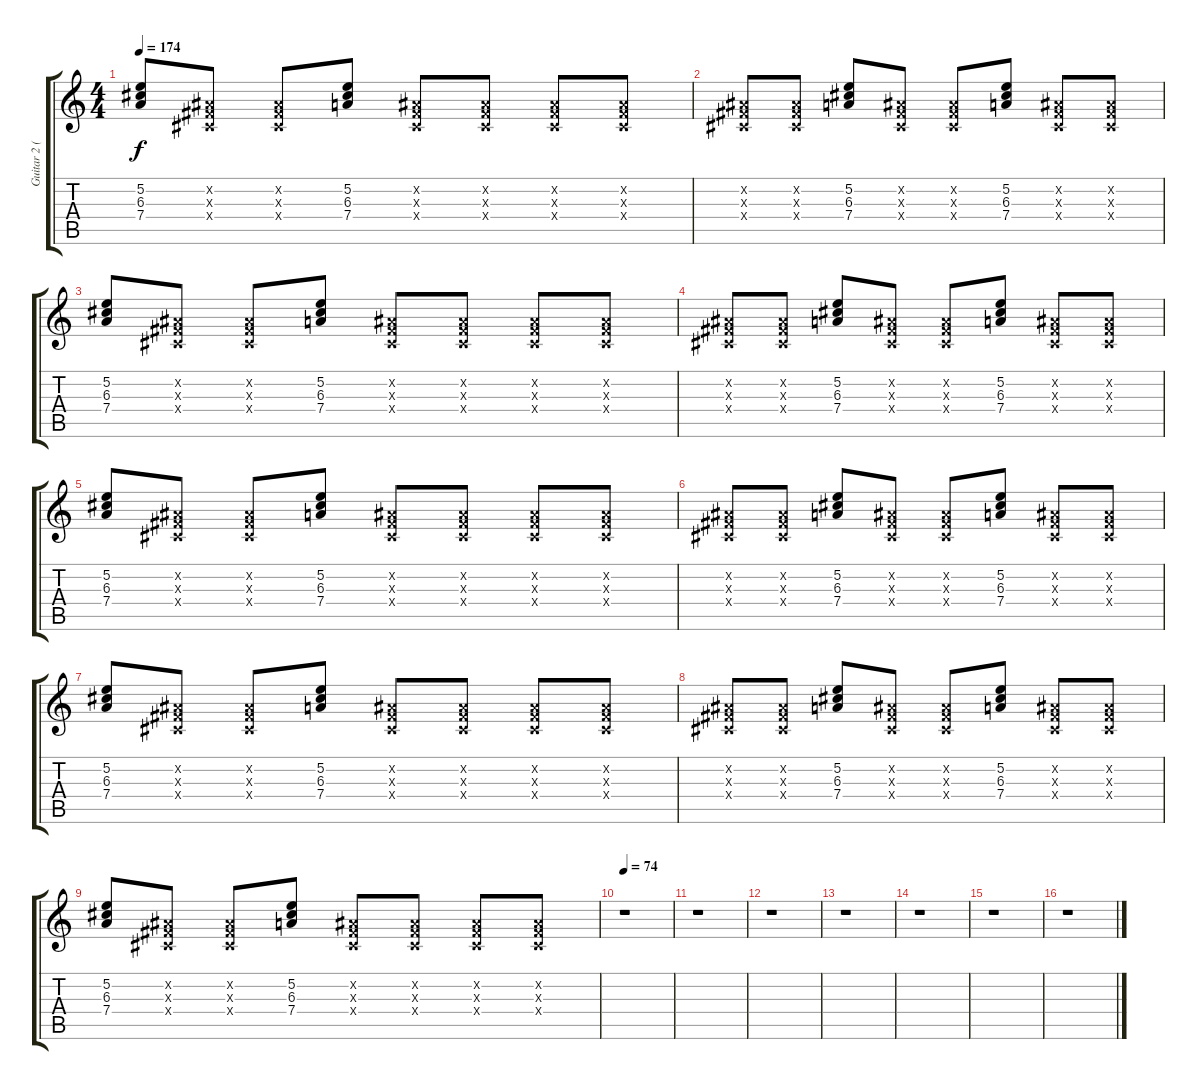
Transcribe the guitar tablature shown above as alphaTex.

\track ("Guitar 2 (Clean)" "Guitar 2 (") {instrument electricguitarclean}
\staff {score tabs}
\tuning (E4 B3 G3 D3 A2 E2) {hide}
\ts (4 4)
\tempo 174
\clef g2
\ks c
(5.2 6.3 7.4).8{dy f} (-1.2{x} -1.3{x} -1.4{x}).8 (-1.2{x} -1.3{x} -1.4{x}).8 (5.2 6.3 7.4).8 (-1.2{x} -1.3{x} -1.4{x}).8 (-1.2{x} -1.3{x} -1.4{x}).8 (-1.2{x} -1.3{x} -1.4{x}).8 (-1.2{x} -1.3{x} -1.4{x}).8 |
(-1.2{x} -1.3{x} -1.4{x}).8 (-1.2{x} -1.3{x} -1.4{x}).8 (5.2 6.3 7.4).8 (-1.2{x} -1.3{x} -1.4{x}).8 (-1.2{x} -1.3{x} -1.4{x}).8 (5.2 6.3 7.4).8 (-1.2{x} -1.3{x} -1.4{x}).8 (-1.2{x} -1.3{x} -1.4{x}).8 |
(5.2 6.3 7.4).8 (-1.2{x} -1.3{x} -1.4{x}).8 (-1.2{x} -1.3{x} -1.4{x}).8 (5.2 6.3 7.4).8 (-1.2{x} -1.3{x} -1.4{x}).8 (-1.2{x} -1.3{x} -1.4{x}).8 (-1.2{x} -1.3{x} -1.4{x}).8 (-1.2{x} -1.3{x} -1.4{x}).8 |
(-1.2{x} -1.3{x} -1.4{x}).8 (-1.2{x} -1.3{x} -1.4{x}).8 (5.2 6.3 7.4).8 (-1.2{x} -1.3{x} -1.4{x}).8 (-1.2{x} -1.3{x} -1.4{x}).8 (5.2 6.3 7.4).8 (-1.2{x} -1.3{x} -1.4{x}).8 (-1.2{x} -1.3{x} -1.4{x}).8 |
(5.2 6.3 7.4).8 (-1.2{x} -1.3{x} -1.4{x}).8 (-1.2{x} -1.3{x} -1.4{x}).8 (5.2 6.3 7.4).8 (-1.2{x} -1.3{x} -1.4{x}).8 (-1.2{x} -1.3{x} -1.4{x}).8 (-1.2{x} -1.3{x} -1.4{x}).8 (-1.2{x} -1.3{x} -1.4{x}).8 |
(-1.2{x} -1.3{x} -1.4{x}).8 (-1.2{x} -1.3{x} -1.4{x}).8 (5.2 6.3 7.4).8 (-1.2{x} -1.3{x} -1.4{x}).8 (-1.2{x} -1.3{x} -1.4{x}).8 (5.2 6.3 7.4).8 (-1.2{x} -1.3{x} -1.4{x}).8 (-1.2{x} -1.3{x} -1.4{x}).8 |
(5.2 6.3 7.4).8 (-1.2{x} -1.3{x} -1.4{x}).8 (-1.2{x} -1.3{x} -1.4{x}).8 (5.2 6.3 7.4).8 (-1.2{x} -1.3{x} -1.4{x}).8 (-1.2{x} -1.3{x} -1.4{x}).8 (-1.2{x} -1.3{x} -1.4{x}).8 (-1.2{x} -1.3{x} -1.4{x}).8 |
(-1.2{x} -1.3{x} -1.4{x}).8 (-1.2{x} -1.3{x} -1.4{x}).8 (5.2 6.3 7.4).8 (-1.2{x} -1.3{x} -1.4{x}).8 (-1.2{x} -1.3{x} -1.4{x}).8 (5.2 6.3 7.4).8 (-1.2{x} -1.3{x} -1.4{x}).8 (-1.2{x} -1.3{x} -1.4{x}).8 |
(5.2 6.3 7.4).8 (-1.2{x} -1.3{x} -1.4{x}).8 (-1.2{x} -1.3{x} -1.4{x}).8 (5.2 6.3 7.4).8 (-1.2{x} -1.3{x} -1.4{x}).8 (-1.2{x} -1.3{x} -1.4{x}).8 (-1.2{x} -1.3{x} -1.4{x}).8 (-1.2{x} -1.3{x} -1.4{x}).8 |
\tempo 74
r.1 |
r.1 |
r.1 |
r.1 |
r.1 |
r.1 |
r.1
